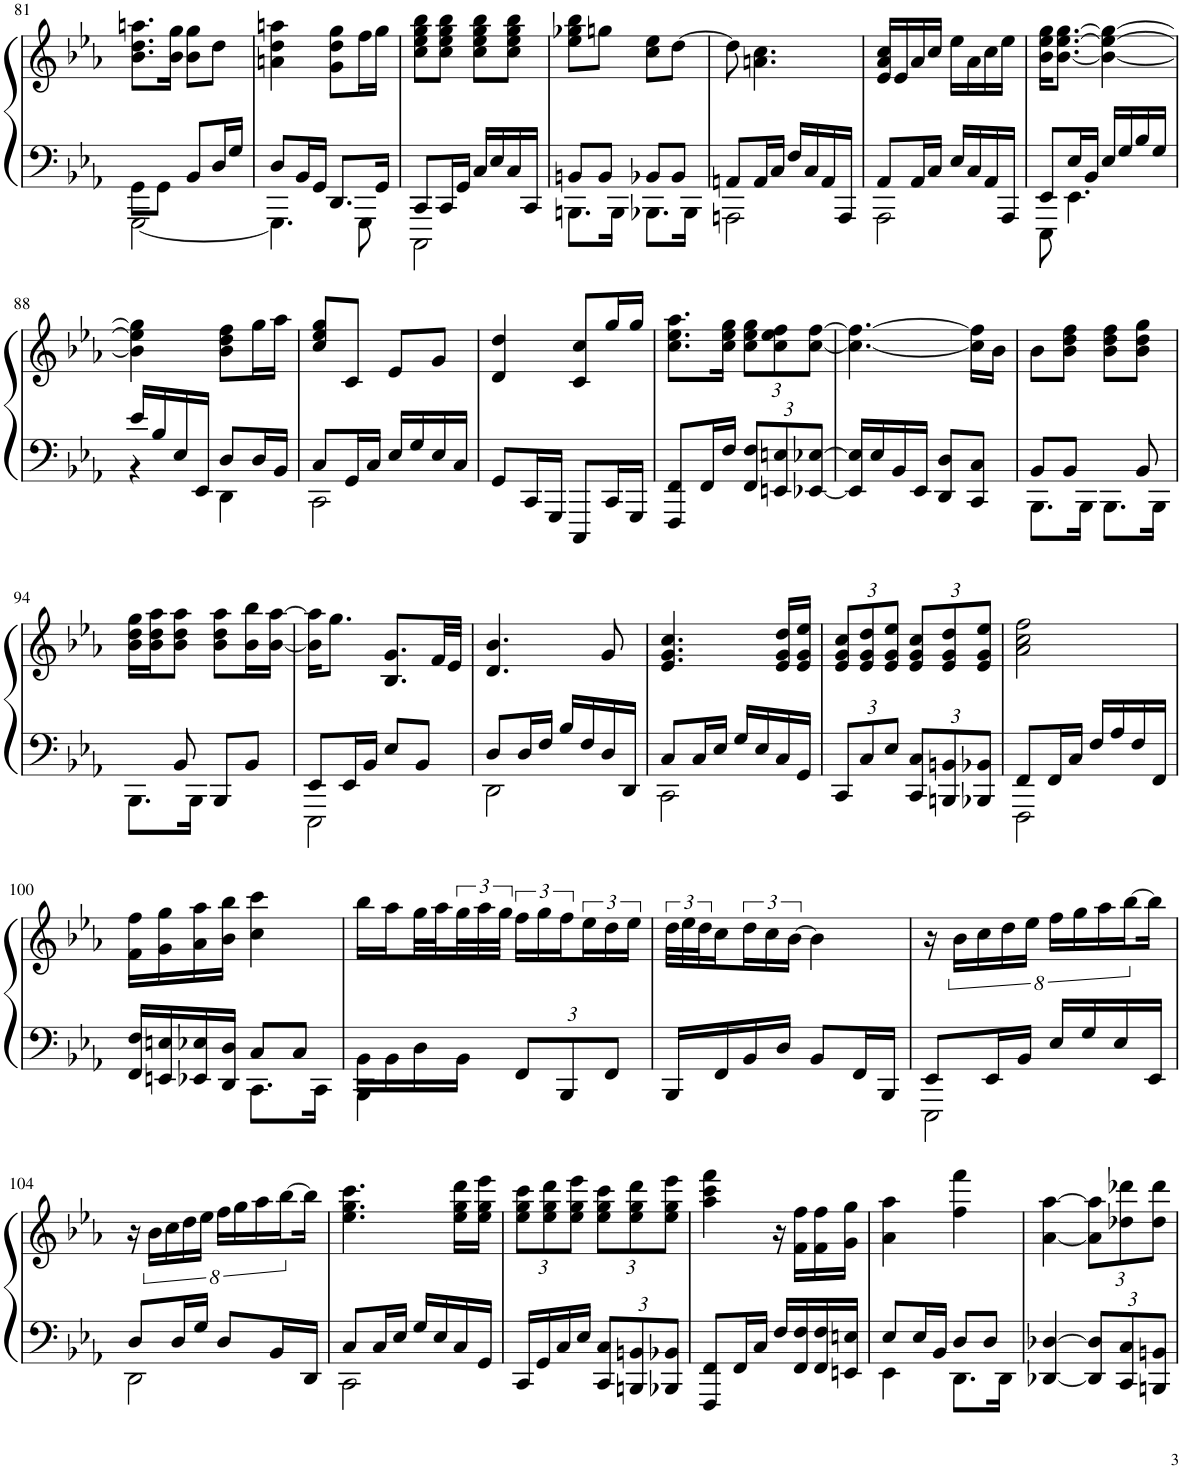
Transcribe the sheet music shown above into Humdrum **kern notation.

**kern	**kern
*part1	*part1
*staff2	*staff1
*I"Piano	*
*I'Pno.	*
!!LO:PB:g=z
*clefF4	*clefG2
*k[b-e-a-]	*k[b-e-a-]
*M2/4	*M2/4
=81	=81
*^	*
[2GGG\	8GG\L	8.b-\ 8.dd\ 8.aan\L
.	8GG\J	.
.	.	16b-\ 16gg\Jk
.	8BB-/L	8b-\ 8gg\L
.	16D/L	8dd\J
.	16G/JJ	.
=82	=82	=82
4.GGG\]	8D/L	4an\ 4dd\ 4aan\
.	16BB-/L	.
.	16GG/JJ	.
.	8.DD/L	8g\ 8dd\ 8gg\L
8GGG\	.	16ff\L
.	16GG/Jk	16gg\JJ
=83	=83	=83
2CCC\	8CC/L	8cc\ 8ee-\ 8gg\ 8bb-\L
.	16CC/L	8cc\ 8ee-\ 8gg\ 8bb-\J
.	16GG/JJ	.
.	16C/LL	8cc\ 8ee-\ 8gg\ 8bb-\L
.	16E-/	.
.	16C/	8cc\ 8ee-\ 8gg\ 8bb-\J
.	16CC/JJ	.
=84	=84	=84
8.BBBn\L	8BBn/L	8ee-\ 8gg-X\ 8bb-\L
.	8BB/J	8ggn\J
16BBB\Jk	.	.
8.BBB-X\L	8BB-X/L	8cc\ 8ee-\L
.	8BB-/J	[8dd\J
16BBB-\Jk	.	.
=85	=85	=85
2AAAn\	8AAn/L	8dd\]
.	16AA/L	4.an\ 4.cc\
.	16C/JJ	.
.	16F/LL	.
.	16C/	.
.	16AA/	.
.	16AAA/JJ	.
=86	=86	=86
2AAA-\	8AA-/L	16e-/ 16a-/ 16cc/LL
.	.	16e-/
.	16AA-/L	16a-/
.	16C/JJ	16cc/JJ
.	16E-/LL	16ee-\LL
.	16C/	16a-\
.	16AA-/	16cc\
.	16AAA-/JJ	16ee-\JJ
=87	=87	=87
8EEE-\	8EE-/L	16b-\ 16ee-\ 16gg\KL
.	.	[8.b-\ [8.ee-\ [8.gg\J
4.EE-\	16E-/L	.
.	16BB-/JJ	.
.	16E-/LL	4b-\_ 4ee-\_ 4gg\_
.	16G/	.
.	16B-/	.
.	16G/JJ	.
!!LO:LB:g=z
=88	=88	=88
16e-/LL	4r	4b-\] 4ee-\] 4gg\]
16B-/	.	.
16E-/	.	.
16EE-/JJ	.	.
4DD\	8D/L	8b-\ 8dd\ 8ff\L
.	16D/L	16gg\L
.	16BB-/JJ	16aa-\JJ
=89	=89	=89
2CC\	8C/L	8cc/ 8ee-/ 8gg/L
.	16GG/L	8c/J
.	16C/JJ	.
.	16E-/LL	8e-/L
.	16G/	.
.	16E-/	8g/J
.	16C/JJ	.
*v	*v	*
=90	=90
8GG/L	4d/ 4dd/
16CC/L	.
16GGG/JJ	.
8CCC/L	8c/ 8cc/L
16CC/L	16gg/L
16GGG/JJ	16gg/JJ
=91	=91
8FFF/ 8FF/L	8.cc\ 8.ee-\ 8.aa-\L
16FF/L	.
16F/JJ	16cc\ 16ee-\ 16gg\Jk
*Xbrackettup	*Xbrackettup
12FF/ 12F/L	12cc\ 12ee-\ 12gg\L
12EEn/ 12En/	12cc\ 12ee-\ 12ff\
[12EE-X/ [12E-X/J	[12cc\ [12ff\J
=92	=92
16EE-/] 16E-/]LL	4.cc\_ 4.ff\_
16E-/	.
16BB-/	.
16EE-/JJ	.
8DD/ 8D/L	.
8CC/ 8C/J	16cc\] 16ff\]LL
.	16b-\JJ
=93	=93
*^	*
8.BBB-\L	8BB-/L	8b-\L
.	8BB-/J	8b-\ 8dd\ 8ff\J
16BBB-\Jk	.	.
8.BBB-\L	8ryy	8b-\ 8dd\ 8ff\L
.	8BB-/	8b-\ 8dd\ 8gg\J
16BBB-\Jk	.	.
!!LO:LB:g=z
=94	=94	=94
8.BBB-\L	8ryy	16b-\ 16dd\ 16gg\LL
.	.	16b-\ 16dd\ 16aa-\J
.	8BB-/	8b-\ 8dd\ 8aa-\J
16BBB-\Jk	.	.
8BBB-/L	4ryy	8b-\ 8dd\ 8aa-\L
8BB-/J	.	16b-\ 16bb-\L
.	.	[16b-\ [16aa-\JJ
=95	=95	=95
2EEE-\	8EE-/L	16b-\] 16aa-\]KL
.	.	8.gg\J
.	16EE-/L	.
.	16BB-/JJ	.
.	8E-/L	8.B-/ 8.g/L
.	8BB-/J	.
.	.	32f/LL
.	.	32e-/JJJ
=96	=96	=96
2DD\	8D/L	4.d/ 4.b-/
.	16D/L	.
.	16F/JJ	.
.	16B-/LL	.
.	16F/	.
.	16D/	8g/
.	16DD/JJ	.
=97	=97	=97
2CC\	8C/L	4.e-/ 4.g/ 4.cc/
.	16C/L	.
.	16E-/JJ	.
.	16G/LL	.
.	16E-/	.
.	16C/	16e-/ 16g/ 16dd/LL
.	16GG/JJ	16e-/ 16g/ 16ee-/JJ
*v	*v	*
=98	=98
12CC/L	12e-/ 12g/ 12cc/L
12C/	12e-/ 12g/ 12dd/
12E-/J	12e-/ 12g/ 12ee-/J
12CC/ 12C/L	12e-/ 12g/ 12cc/L
12BBBn/ 12BBn/	12e-/ 12g/ 12dd/
12BBB-X/ 12BB-X/J	12e-/ 12g/ 12ee-/J
=99	=99
*^	*
2FFF\	8FF/L	2a-\ 2cc\ 2ff\
.	16FF/L	.
.	16C/JJ	.
.	16F/LL	.
.	16A-/	.
.	16F/	.
.	16FF/JJ	.
!!LO:LB:g=z
=100	=100	=100
16FF/ 16F/LL	4ryy	16f\ 16ff\LL
16EEn/ 16En/	.	16g\ 16gg\
16EE-X/ 16E-X/	.	16a-\ 16aa-\
16DD/ 16D/JJ	.	16b-\ 16bb-\JJ
8.CC\L	8C/L	4cc\ 4ccc\
.	8C/J	.
16CC\Jk	.	.
=101	=101	=101
4BBB-\	16BB-\LL	16bb-\LL
.	16BB-\	16aa-\
.	16D\	32gg\L
.	.	32aa-\
*	*	*brackettup
.	16BB-\JJ	48gg\
.	.	48aa-\
.	.	48gg\JJJ
12FF/L	4ryy	24ff\LL
.	.	24gg\
12BBB-/	.	24ff\
.	.	24ee-\
12FF/J	.	24dd\
.	.	24ee-\JJ
*v	*v	*
=102	=102
16BBB-/LL	48dd\LLL
.	48ee-\
.	48dd\J
16FF/	16cc\
16BB-/	24dd\
.	24cc\
16D/JJ	.
.	[24b-\JJ
8BB-/L	4b-\]
16FF/L	.
16BBB-/JJ	.
=103	=103
*^	*
2EEE-\	8EE-/L	16r
.	.	64%3b-\LL
.	.	64%3cc\
.	16EE-/L	.
.	.	64%3dd\
.	16BB-/JJ	.
.	.	64%3ee-\JJ
.	16E-/LL	64%3ff\LL
.	.	64%3gg\
.	16G/	.
.	.	64%3aa-\
.	16E-/	.
.	.	[64%3bb-\
.	16EE-/JJ	16bb-\JJ]
!!LO:LB:g=z
=104	=104	=104
2DD\	8D/L	16r
.	.	64%3b-\LL
.	.	64%3cc\
.	16D/L	.
.	.	64%3dd\
.	16G/JJ	.
.	.	64%3ee-\JJ
.	8D/L	64%3ff\LL
.	.	64%3gg\
.	.	64%3aa-\
.	16BB-/L	.
.	.	[64%3bb-\
.	16DD/JJ	16bb-\JJ]
=105	=105	=105
2CC\	8C/L	4.ee-\ 4.gg\ 4.ccc\
.	16C/L	.
.	16E-/JJ	.
.	16G/LL	.
.	16E-/	.
.	16C/	16ee-\ 16gg\ 16ddd\LL
.	16GG/JJ	16ee-\ 16gg\ 16eee-\JJ
*v	*v	*
=106	=106
*	*Xbrackettup
16CC/LL	12ee-\ 12gg\ 12ccc\L
16GG/	.
.	12ee-\ 12gg\ 12ddd\
16C/	.
.	12ee-\ 12gg\ 12eee-\J
16E-/JJ	.
12CC/ 12C/L	12ee-\ 12gg\ 12ccc\L
12BBBn/ 12BBn/	12ee-\ 12gg\ 12ddd\
12BBB-X/ 12BB-X/J	12ee-\ 12gg\ 12eee-\J
=107	=107
8FFF/ 8FF/L	4aa-\ 4ccc\ 4fff\
16FF/L	.
16C/JJ	.
16F/LL	16r
16FF/ 16F/	16f\ 16ff\LL
16FF/ 16F/	16f\ 16ff\
16EEn/ 16En/JJ	16g\ 16gg\JJ
=108	=108
*^	*
4EE-\	8E-/L	4a-\ 4aa-\
.	16E-/L	.
.	16BB-/JJ	.
8.DD\L	8D/L	4ff\ 4fff\
.	8D/J	.
16DD\Jk	.	.
*v	*v	*
=109	=109
[4DD-X/ [4D-X/	[4a-\ [4aa-\
12DD-/] 12D-/]L	12a-\] 12aa-\]L
12CC/ 12C/	12dd-X\ 12ddd-X\
12BBBn/ 12BBn/J	12dd-\ 12ddd-\J
=	=
*-	*-
